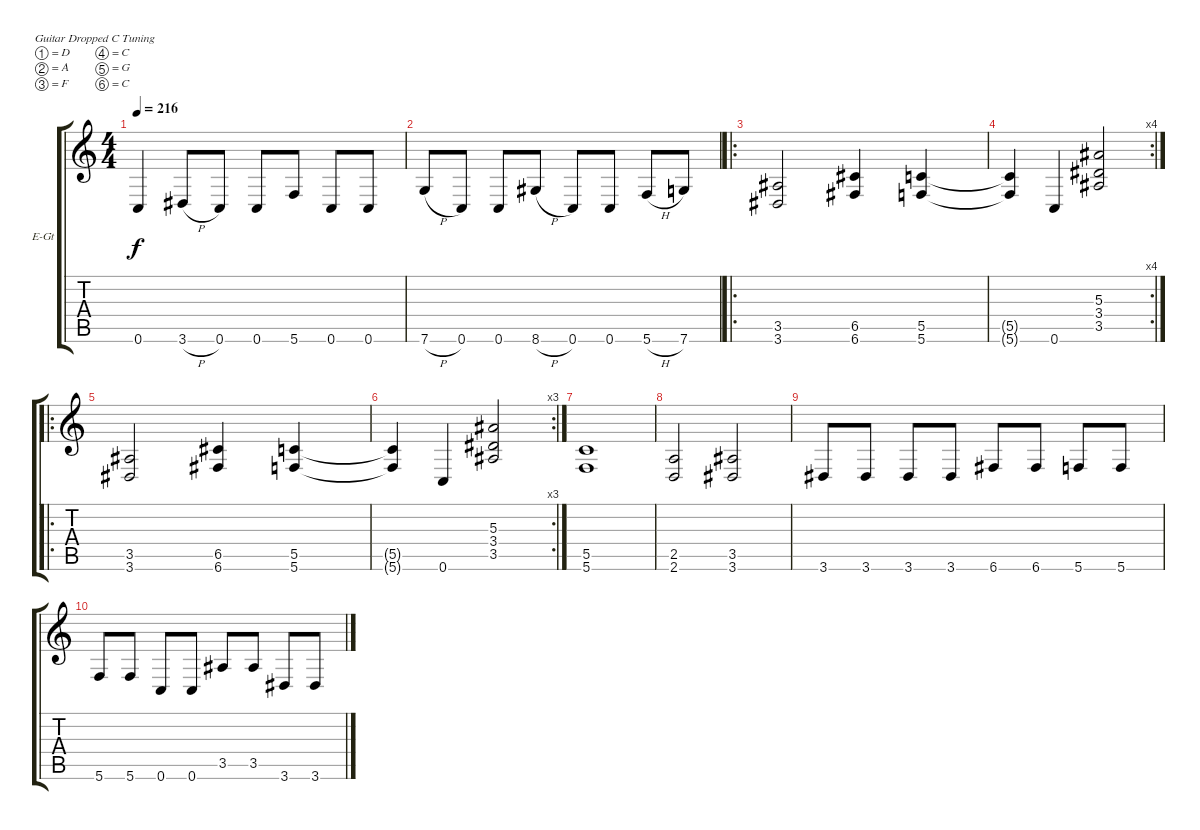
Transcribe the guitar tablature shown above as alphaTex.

\bracketExtendMode groupsimilarinstruments
\firstSystemTrackNameOrientation horizontal
\otherSystemsTrackNameOrientation horizontal
\track ("Utwór 1" "E-Gt") {instrument distortionguitar}
\staff {score tabs}
\tuning (D4 A3 F3 C3 G2 C2)
\ts (4 4)
\tempo 216
\clef g2
\ks c
0.6.4{dy f} 3.6{h}.8 0.6.8 0.6.8 5.6.8 0.6.8 0.6.8 |
7.6{h}.8 0.6.8 0.6.8 8.6{h}.8 0.6.8 0.6.8 5.6{h}.8 7.6.8 |
\ro
(3.5 3.6).2 (6.5 6.6).4 (5.5 5.6).4 |
\rc 4
(5.5{t} 5.6{t}).4 0.6.4 (5.3 3.4 3.5).2 |
\ro
(3.5 3.6).2 (6.5 6.6).4 (5.5 5.6).4 |
\rc 3
(5.5{t} 5.6{t}).4 0.6.4 (5.3 3.4 3.5).2 |
(5.5 5.6).1 |
(2.5 2.6).2 (3.5 3.6).2 |
3.6.8 3.6.8 3.6.8 3.6.8 6.6.8 6.6.8 5.6.8 5.6.8 |
5.6.8 5.6.8 0.6.8 0.6.8 3.5.8 3.5.8 3.6.8 3.6.8
